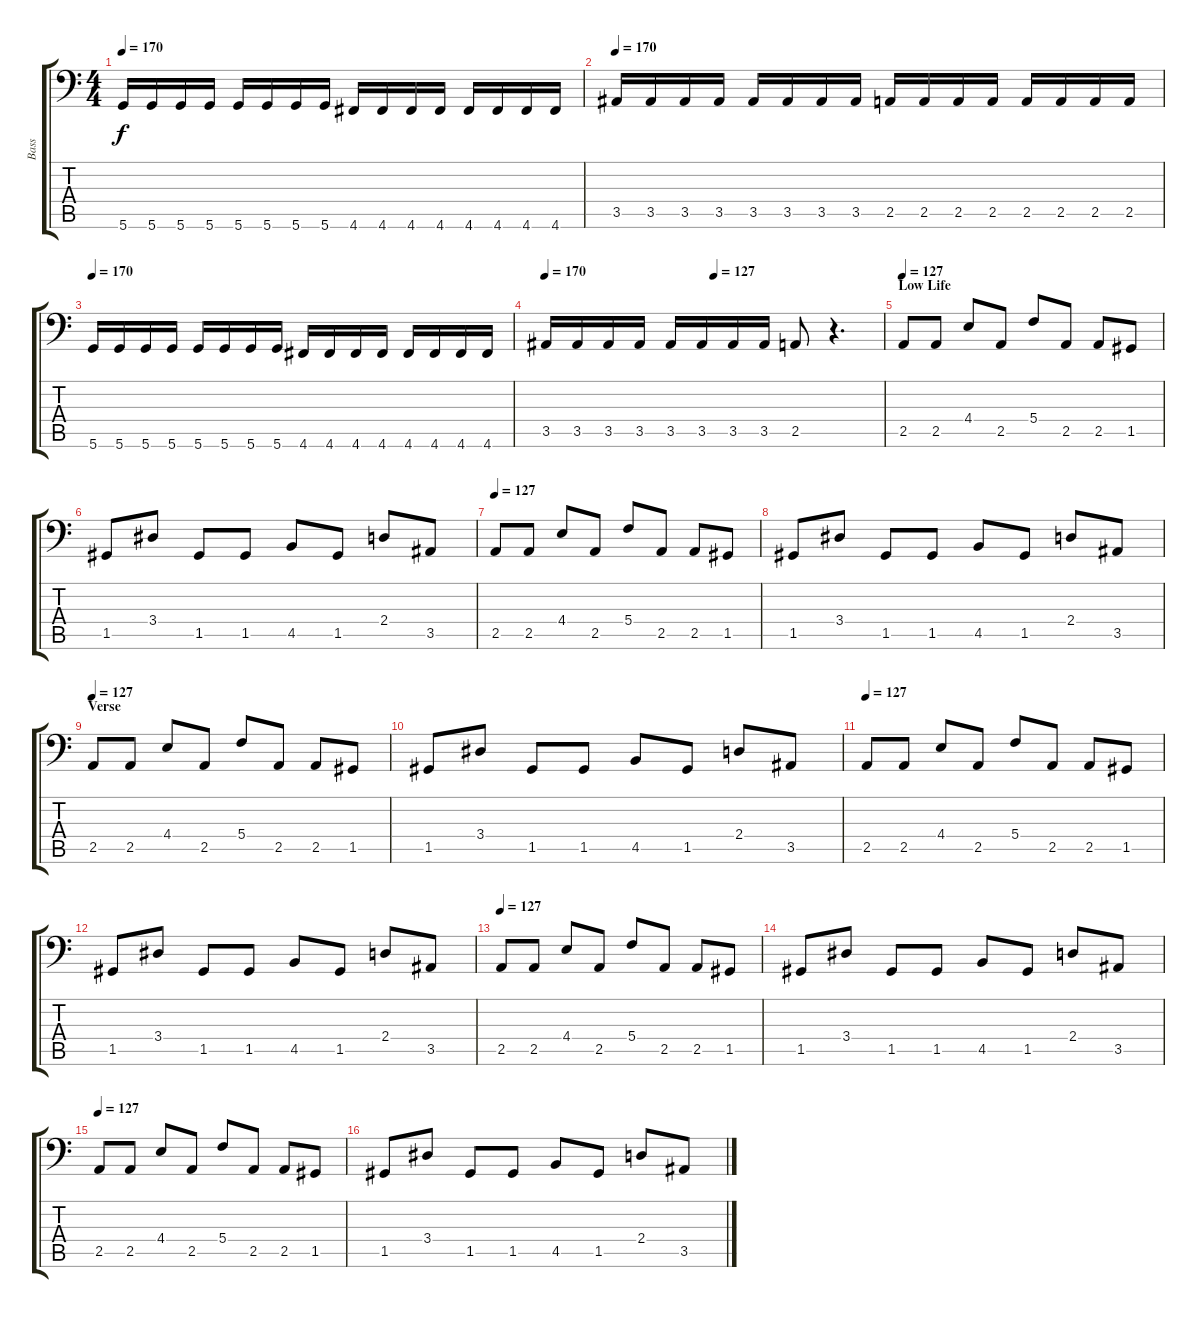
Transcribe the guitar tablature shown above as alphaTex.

\track ("Bass" "Bass") {instrument electricbasspick}
\staff {score tabs}
\tuning (D3 A2 F2 C2 G1 D1) {hide}
\ts (4 4)
\tempo 170
\clef f4
\ks c
5.6.16{dy f} 5.6.16 5.6.16 5.6.16 5.6.16 5.6.16 5.6.16 5.6.16 4.6.16 4.6.16 4.6.16 4.6.16 4.6.16 4.6.16 4.6.16 4.6.16 |
\tempo 170
3.5.16 3.5.16 3.5.16 3.5.16 3.5.16 3.5.16 3.5.16 3.5.16 2.5.16 2.5.16 2.5.16 2.5.16 2.5.16 2.5.16 2.5.16 2.5.16 |
\tempo 170
5.6.16 5.6.16 5.6.16 5.6.16 5.6.16 5.6.16 5.6.16 5.6.16 4.6.16 4.6.16 4.6.16 4.6.16 4.6.16 4.6.16 4.6.16 4.6.16 |
\tempo 170
\tempo (127 0.5)
3.5.16 3.5.16 3.5.16 3.5.16 3.5.16 3.5.16 3.5.16 3.5.16 2.5.8 r.4{d} |
\section ("" "Low Life")
\tempo 127
2.5.8 2.5.8 4.4.8 2.5.8 5.4.8 2.5.8 2.5.8 1.5.8 |
1.5.8 3.4.8 1.5.8 1.5.8 4.5.8 1.5.8 2.4.8 3.5.8 |
\tempo 127
2.5.8 2.5.8 4.4.8 2.5.8 5.4.8 2.5.8 2.5.8 1.5.8 |
1.5.8 3.4.8 1.5.8 1.5.8 4.5.8 1.5.8 2.4.8 3.5.8 |
\section ("" "Verse")
\tempo 127
2.5.8 2.5.8 4.4.8 2.5.8 5.4.8 2.5.8 2.5.8 1.5.8 |
1.5.8 3.4.8 1.5.8 1.5.8 4.5.8 1.5.8 2.4.8 3.5.8 |
\tempo 127
2.5.8 2.5.8 4.4.8 2.5.8 5.4.8 2.5.8 2.5.8 1.5.8 |
1.5.8 3.4.8 1.5.8 1.5.8 4.5.8 1.5.8 2.4.8 3.5.8 |
\tempo 127
2.5.8 2.5.8 4.4.8 2.5.8 5.4.8 2.5.8 2.5.8 1.5.8 |
1.5.8 3.4.8 1.5.8 1.5.8 4.5.8 1.5.8 2.4.8 3.5.8 |
\tempo 127
2.5.8 2.5.8 4.4.8 2.5.8 5.4.8 2.5.8 2.5.8 1.5.8 |
1.5.8 3.4.8 1.5.8 1.5.8 4.5.8 1.5.8 2.4.8 3.5.8
